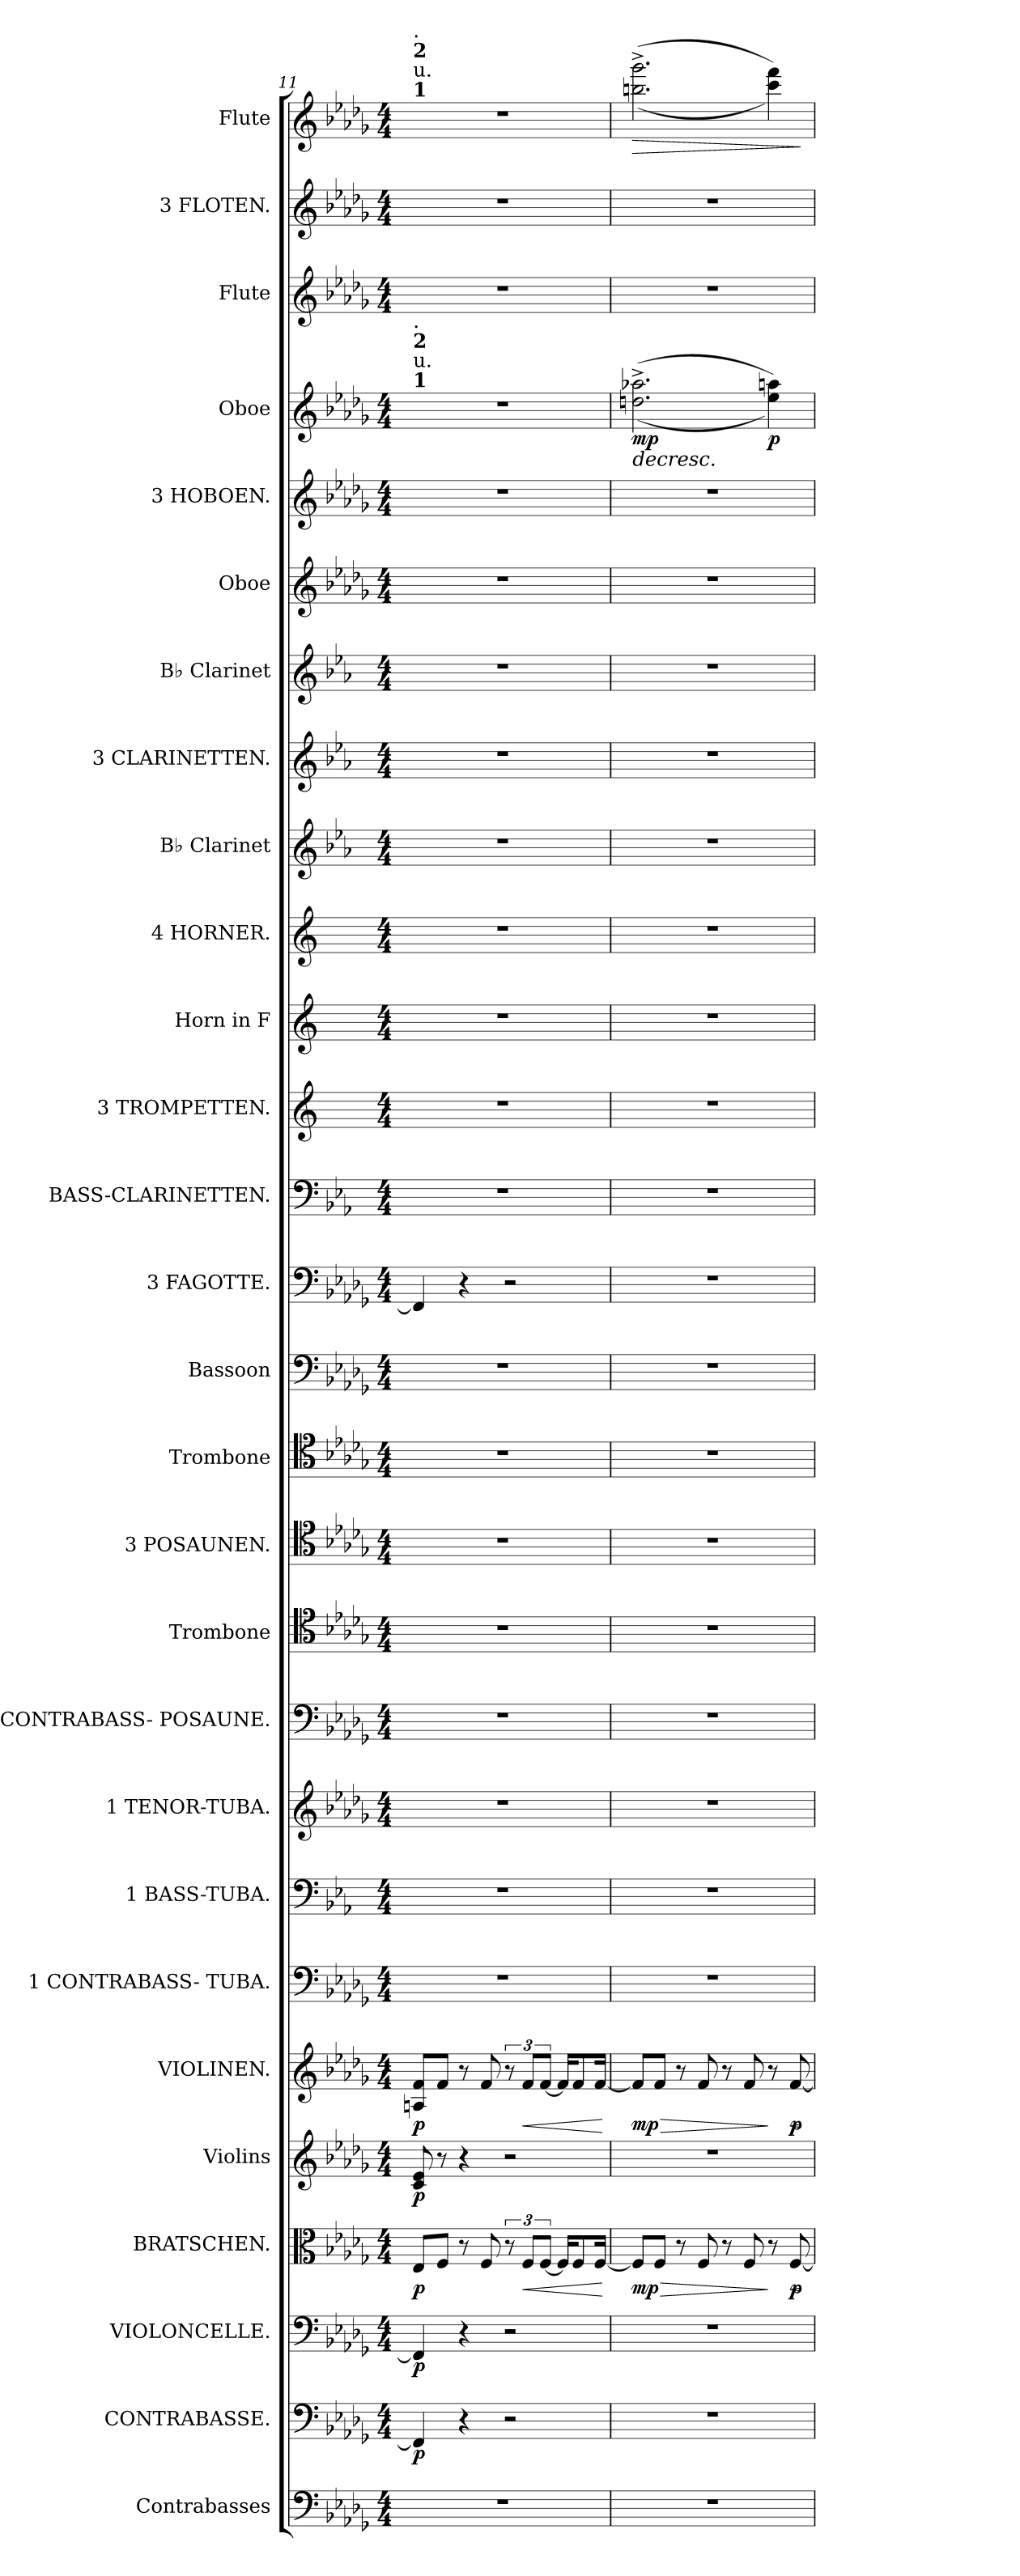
**kern	**kern	**dynam	**kern	**dynam	**kern	**dynam	**kern	**dynam	**kern	**dynam	**kern	**kern	**kern	**kern	**kern	**kern	**kern	**kern	**kern	**kern	**kern	**kern	**kern	**kern	**kern	**kern	**kern	**kern	**kern	**dynam	**kern	**kern	**kern	**dynam
*part28	*part27	*part27	*part26	*part26	*part25	*part25	*part24	*part24	*part23	*part23	*part22	*part21	*part20	*part19	*part18	*part17	*part16	*part15	*part14	*part13	*part12	*part11	*part10	*part9	*part8	*part7	*part6	*part5	*part4	*part4	*part3	*part2	*part1	*part1
*staff28	*staff27	*staff27	*staff26	*staff26	*staff25	*staff25	*staff24	*staff24	*staff23	*staff23	*staff22	*staff21	*staff20	*staff19	*staff18	*staff17	*staff16	*staff15	*staff14	*staff13	*staff12	*staff11	*staff10	*staff9	*staff8	*staff7	*staff6	*staff5	*staff4	*staff4	*staff3	*staff2	*staff1	*staff1
*I"Contrabasses	*I"CONTRABASSE.	*	*I"VIOLONCELLE.	*	*I"BRATSCHEN.	*	*I"Violins	*	*I"VIOLINEN.	*	*I"1 CONTRABASS- TUBA.	*I"1 BASS-TUBA.	*I"1 TENOR-TUBA.	*I"1 CONTRABASS- POSAUNE.	*I"Trombone	*I"3 POSAUNEN.	*I"Trombone	*I"Bassoon	*I"3 FAGOTTE.	*I"BASS-CLARINETTEN.	*I"3 TROMPETTEN.	*I"Horn in F	*I"4 HORNER.	*I"B♭ Clarinet	*I"3 CLARINETTEN.	*I"B♭ Clarinet	*I"Oboe	*I"3 HOBOEN.	*I"Oboe	*	*I"Flute	*I"3 FLOTEN.	*I"Flute	*
*I'Cbs.	*I'CB.	*	*I'Vc.	*	*I'Br.	*	*	*	*I'Viol.	*	*I'CB.Tub.	*I'Tba	*I'4 Tub.	*I'CB.Pos.	*	*I'Pos.2.	*	*I'Bsn	*I'3 Fag.	*I'Bs.Cl.	*I'Tromp.	*I'Hn	*I'4 Hr.	*I'Cl.3.	*I'Cl.2.	*I'Cl.1.	*	*I'Hob.2.	*	*	*I'Fl.3.	*I'Fl.2.	*I'Fl.1.	*
!!LO:PB:g=z
*clefF4	*clefF4	*	*clefF4	*	*clefC3	*	*clefG2	*	*clefG2	*	*clefF4	*clefF4	*clefG2	*clefF4	*clefC4	*clefC4	*clefC4	*clefF4	*clefF4	*clefF4	*clefG2	*clefG2	*clefG2	*clefG2	*clefG2	*clefG2	*clefG2	*clefG2	*clefG2	*	*clefG2	*clefG2	*clefG2	*
*ITrd7c12	*ITrd7c12	*	*	*	*	*	*	*	*	*	*	*	*ITrd12c21	*	*	*	*	*	*	*ITrd1c2	*ITrd-3c-5	*ITrd4c7	*ITrd4c7	*ITrd1c2	*ITrd1c2	*ITrd1c2	*	*	*	*	*	*	*	*
*k[b-e-a-d-g-]	*k[b-e-a-d-g-]	*	*k[b-e-a-d-g-]	*	*k[b-e-a-d-g-]	*	*k[b-e-a-d-g-]	*	*k[b-e-a-d-g-]	*	*k[b-e-a-d-g-]	*k[b-e-a-]	*k[b-e-a-d-g-]	*k[b-e-a-d-g-]	*k[b-e-a-d-g-]	*k[b-e-a-d-g-]	*k[b-e-a-d-g-]	*k[b-e-a-d-g-]	*k[b-e-a-d-g-]	*k[b-e-a-d-g-]	*k[b-]	*k[b-]	*k[b-]	*k[b-e-a-d-g-]	*k[b-e-a-d-g-]	*k[b-e-a-d-g-]	*k[b-e-a-d-g-]	*k[b-e-a-d-g-]	*k[b-e-a-d-g-]	*	*k[b-e-a-d-g-]	*k[b-e-a-d-g-]	*k[b-e-a-d-g-]	*
*M4/4	*M4/4	*	*M4/4	*	*M4/4	*	*M4/4	*	*M4/4	*	*M4/4	*M4/4	*M4/4	*M4/4	*M4/4	*M4/4	*M4/4	*M4/4	*M4/4	*M4/4	*M4/4	*M4/4	*M4/4	*M4/4	*M4/4	*M4/4	*M4/4	*M4/4	*M4/4	*	*M4/4	*M4/4	*M4/4	*
*MM35	*MM35	*	*MM35	*	*MM35	*	*MM35	*	*MM35	*	*MM35	*MM35	*MM35	*MM35	*MM35	*MM35	*MM35	*MM35	*MM35	*MM35	*MM35	*MM35	*MM35	*MM35	*MM35	*MM35	*MM35	*MM35	*MM35	*	*MM35	*MM35	*MM35	*
=11	=11	=11	=11	=11	=11	=11	=11	=11	=11	=11	=11	=11	=11	=11	=11	=11	=11	=11	=11	=11	=11	=11	=11	=11	=11	=11	=11	=11	=11	=11	=11	=11	=11	=11
!	!	!	!	!	!	!	!	!	!	!	!	!	!	!	!	!	!	!	!	!	!	!	!	!	!	!	!	!	!	!	!	!	!LO:TX:a:B:t=1	!
!	!	!	!	!	!	!	!	!	!	!	!	!	!	!	!	!	!	!	!	!	!	!	!	!	!	!	!	!	!	!	!	!	!LO:TX:a:t=u.	!
!	!	!	!	!	!	!	!	!	!	!	!	!	!	!	!	!	!	!	!	!	!	!	!	!	!	!	!	!	!	!	!	!	!LO:TX:a:B:t=2	!
!	!	!	!	!	!	!	!	!	!	!	!	!	!	!	!	!	!	!	!	!	!	!	!	!	!	!	!	!	!	!	!	!	!LO:TX:a:t=.	!
!	!	!	!	!	!	!	!	!	!	!	!	!	!	!	!	!	!	!	!	!	!	!	!	!	!	!	!	!	!LO:TX:a:B:t=1	!	!	!	!	!
!	!	!	!	!	!	!	!	!	!	!	!	!	!	!	!	!	!	!	!	!	!	!	!	!	!	!	!	!	!LO:TX:a:t=u.	!	!	!	!	!
!	!	!	!	!	!	!	!	!	!	!	!	!	!	!	!	!	!	!	!	!	!	!	!	!	!	!	!	!	!LO:TX:a:B:t=2	!	!	!	!	!
!	!	!	!	!	!	!	!	!	!	!	!	!	!	!	!	!	!	!	!	!	!	!	!	!	!	!	!	!	!LO:TX:a:t=.	!	!	!	!	!
!	!	!LO:DY:b	!	!LO:DY:b	!	!LO:DY:b	!	!LO:DY:b	!	!LO:DY:b	!	!	!	!	!	!	!	!	!	!	!	!	!	!	!	!	!	!	!	!	!	!	!	!
1r	4FFF/]	p	4FF/]	p	8E-/L	p	8c/ 8e-/	p	8An/ 8f/L	p	1r	1r	1r	1r	1r	1r	1r	1r	4FF/]	1r	1r	1r	1r	1r	1r	1r	1r	1r	1r	.	1r	1r	1r	.
.	.	.	.	.	8F/J	.	8r	.	8f/J	.	.	.	.	.	.	.	.	.	.	.	.	.	.	.	.	.	.	.	.	.	.	.	.	.
.	4r	.	4r	.	8r	.	4r	.	8r	.	.	.	.	.	.	.	.	.	4r	.	.	.	.	.	.	.	.	.	.	.	.	.	.	.
.	.	.	.	.	8F/	.	.	.	8f/	.	.	.	.	.	.	.	.	.	.	.	.	.	.	.	.	.	.	.	.	.	.	.	.	.
.	2r	.	2r	.	12r	.	2r	.	12r	.	.	.	.	.	.	.	.	.	2r	.	.	.	.	.	.	.	.	.	.	.	.	.	.	.
!	!	!	!	!	!	!LO:HP:b	!	!	!	!LO:HP:b	!	!	!	!	!	!	!	!	!	!	!	!	!	!	!	!	!	!	!	!	!	!	!	!
.	.	.	.	.	12F/L	<	.	.	12f/L	<	.	.	.	.	.	.	.	.	.	.	.	.	.	.	.	.	.	.	.	.	.	.	.	.
.	.	.	.	.	[12F/J	.	.	.	[12f/J	.	.	.	.	.	.	.	.	.	.	.	.	.	.	.	.	.	.	.	.	.	.	.	.	.
.	.	.	.	.	16F/KL]	.	.	.	16f/KL]	.	.	.	.	.	.	.	.	.	.	.	.	.	.	.	.	.	.	.	.	.	.	.	.	.
.	.	.	.	.	8F/	.	.	.	8f/	.	.	.	.	.	.	.	.	.	.	.	.	.	.	.	.	.	.	.	.	.	.	.	.	.
.	.	.	.	.	[16F/Jk	.	.	.	[16f/Jk	.	.	.	.	.	.	.	.	.	.	.	.	.	.	.	.	.	.	.	.	.	.	.	.	.
.	.	.	.	.	.	[	.	.	.	[	.	.	.	.	.	.	.	.	.	.	.	.	.	.	.	.	.	.	.	.	.	.	.	.
=12	=12	=12	=12	=12	=12	=12	=12	=12	=12	=12	=12	=12	=12	=12	=12	=12	=12	=12	=12	=12	=12	=12	=12	=12	=12	=12	=12	=12	=12	=12	=12	=12	=12	=12
!	!	!	!	!	!	!LO:HP:b	!	!	!	!LO:HP:b	!	!	!	!	!	!	!	!	!	!	!	!	!	!	!	!	!	!	!	!LO:HP:b	!	!	!	!LO:HP:b
!	!	!	!	!	!	!LO:DY:n=1:b	!	!	!	!LO:DY:n=1:b	!	!	!	!	!	!	!	!	!	!	!	!	!	!	!	!	!	!	!	!LO:DY:n=1:b	!	!	!	!
1r	1r	.	1r	.	8F/L]	> mp	1r	.	8f/L]	> mp	1r	1r	1r	1r	1r	1r	1r	1r	1r	1r	1r	1r	1r	1r	1r	1r	1r	1r	(>(<2.ddn\^ 2.aa-X\^	> mp	1r	1r	(>(<2.bbn\^ 2.ggg-\^	>
.	.	.	.	.	8F/J	.	.	.	8f/J	.	.	.	.	.	.	.	.	.	.	.	.	.	.	.	.	.	.	.	.	.	.	.	.	.
.	.	.	.	.	8r	.	.	.	8r	.	.	.	.	.	.	.	.	.	.	.	.	.	.	.	.	.	.	.	.	.	.	.	.	.
.	.	.	.	.	8F/	.	.	.	8f/	.	.	.	.	.	.	.	.	.	.	.	.	.	.	.	.	.	.	.	.	.	.	.	.	.
.	.	.	.	.	8r	.	.	.	8r	.	.	.	.	.	.	.	.	.	.	.	.	.	.	.	.	.	.	.	.	.	.	.	.	.
.	.	.	.	.	8F/	.	.	.	8f/	.	.	.	.	.	.	.	.	.	.	.	.	.	.	.	.	.	.	.	.	.	.	.	.	.
!	!	!	!	!	!	!	!	!	!	!	!	!	!	!	!	!	!	!	!	!	!	!	!	!	!	!	!	!	!	!LO:DY:n=2:b	!	!	!	!
.	.	.	.	.	8r	]	.	.	8r	]	.	.	.	.	.	.	.	.	.	.	.	.	.	.	.	.	.	.	4ee-\ 4aan\))	p	.	.	4ccc\ 4fff\))	.
!	!	!	!	!	!	!LO:HP:b	!	!	!	!LO:HP:b	!	!	!	!	!	!	!	!	!	!	!	!	!	!	!	!	!	!	!	!	!	!	!	!
!	!	!	!	!	!	!LO:DY:n=2:b	!	!	!	!LO:DY:n=2:b	!	!	!	!	!	!	!	!	!	!	!	!	!	!	!	!	!	!	!	!	!	!	!	!
.	.	.	.	.	[8F/	< p	.	.	[8f/	< p	.	.	.	.	.	.	.	.	.	.	.	.	.	.	.	.	.	.	.	.	.	.	.	.
.	.	.	.	.	.	[	.	.	.	[	.	.	.	.	.	.	.	.	.	.	.	.	.	.	.	.	.	.	.	]	.	.	.	]
=	=	=	=	=	=	=	=	=	=	=	=	=	=	=	=	=	=	=	=	=	=	=	=	=	=	=	=	=	=	=	=	=	=	=
*-	*-	*-	*-	*-	*-	*-	*-	*-	*-	*-	*-	*-	*-	*-	*-	*-	*-	*-	*-	*-	*-	*-	*-	*-	*-	*-	*-	*-	*-	*-	*-	*-	*-	*-
